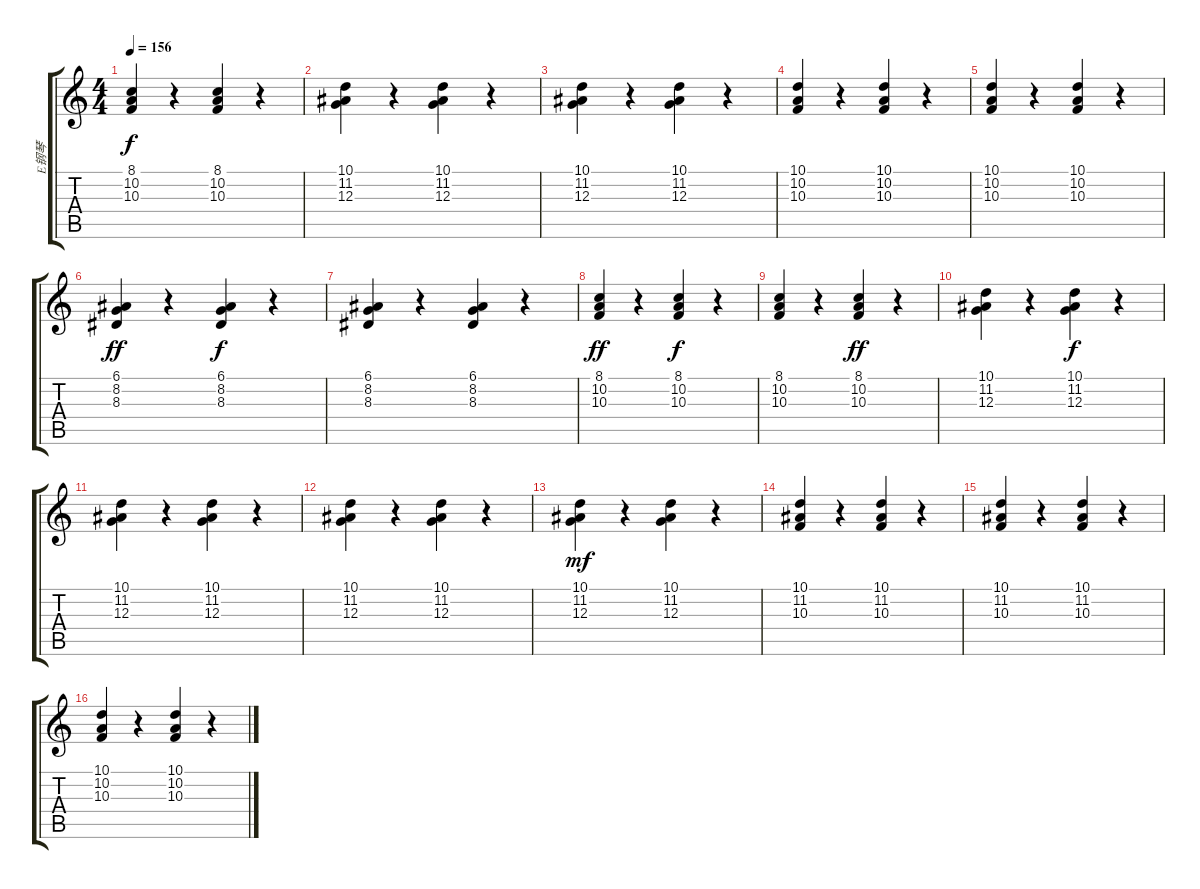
\track ("E钢琴" "E钢琴") {instrument acousticgrandpiano}
\staff {score tabs}
\tuning (E4 B3 G3 D3 A2 E2) {hide}
\ts (4 4)
\tempo 156
\clef g2
\ks c
(8.1 10.2 10.3).4{dy f} r.4 (8.1 10.2 10.3).4 r.4 |
(10.1 11.2 12.3).4 r.4 (10.1 11.2 12.3).4 r.4 |
(10.1 11.2 12.3).4 r.4 (10.1 11.2 12.3).4 r.4 |
(10.1 10.2 10.3).4 r.4 (10.1 10.2 10.3).4 r.4 |
(10.1 10.2 10.3).4 r.4 (10.1 10.2 10.3).4 r.4 |
(6.1 8.2 8.3).4{dy ff} r.4 (6.1 8.2 8.3).4{dy f} r.4 |
(6.1 8.2 8.3).4 r.4 (6.1 8.2 8.3).4 r.4 |
(8.1 10.2 10.3).4{dy ff} r.4 (8.1 10.2 10.3).4{dy f} r.4 |
(8.1 10.2 10.3).4 r.4 (8.1 10.2 10.3).4{dy ff} r.4 |
(10.1 11.2 12.3).4 r.4 (10.1 11.2 12.3).4{dy f} r.4 |
(10.1 11.2 12.3).4 r.4 (10.1 11.2 12.3).4 r.4 |
(10.1 11.2 12.3).4 r.4 (10.1 11.2 12.3).4 r.4 |
(10.1 11.2 12.3).4{dy mf} r.4 (10.1 11.2 12.3).4 r.4 |
(10.1 11.2 10.3).4 r.4 (10.1 11.2 10.3).4 r.4 |
(10.1 11.2 10.3).4 r.4 (10.1 11.2 10.3).4 r.4 |
(10.1 10.2 10.3).4 r.4 (10.1 10.2 10.3).4 r.4
